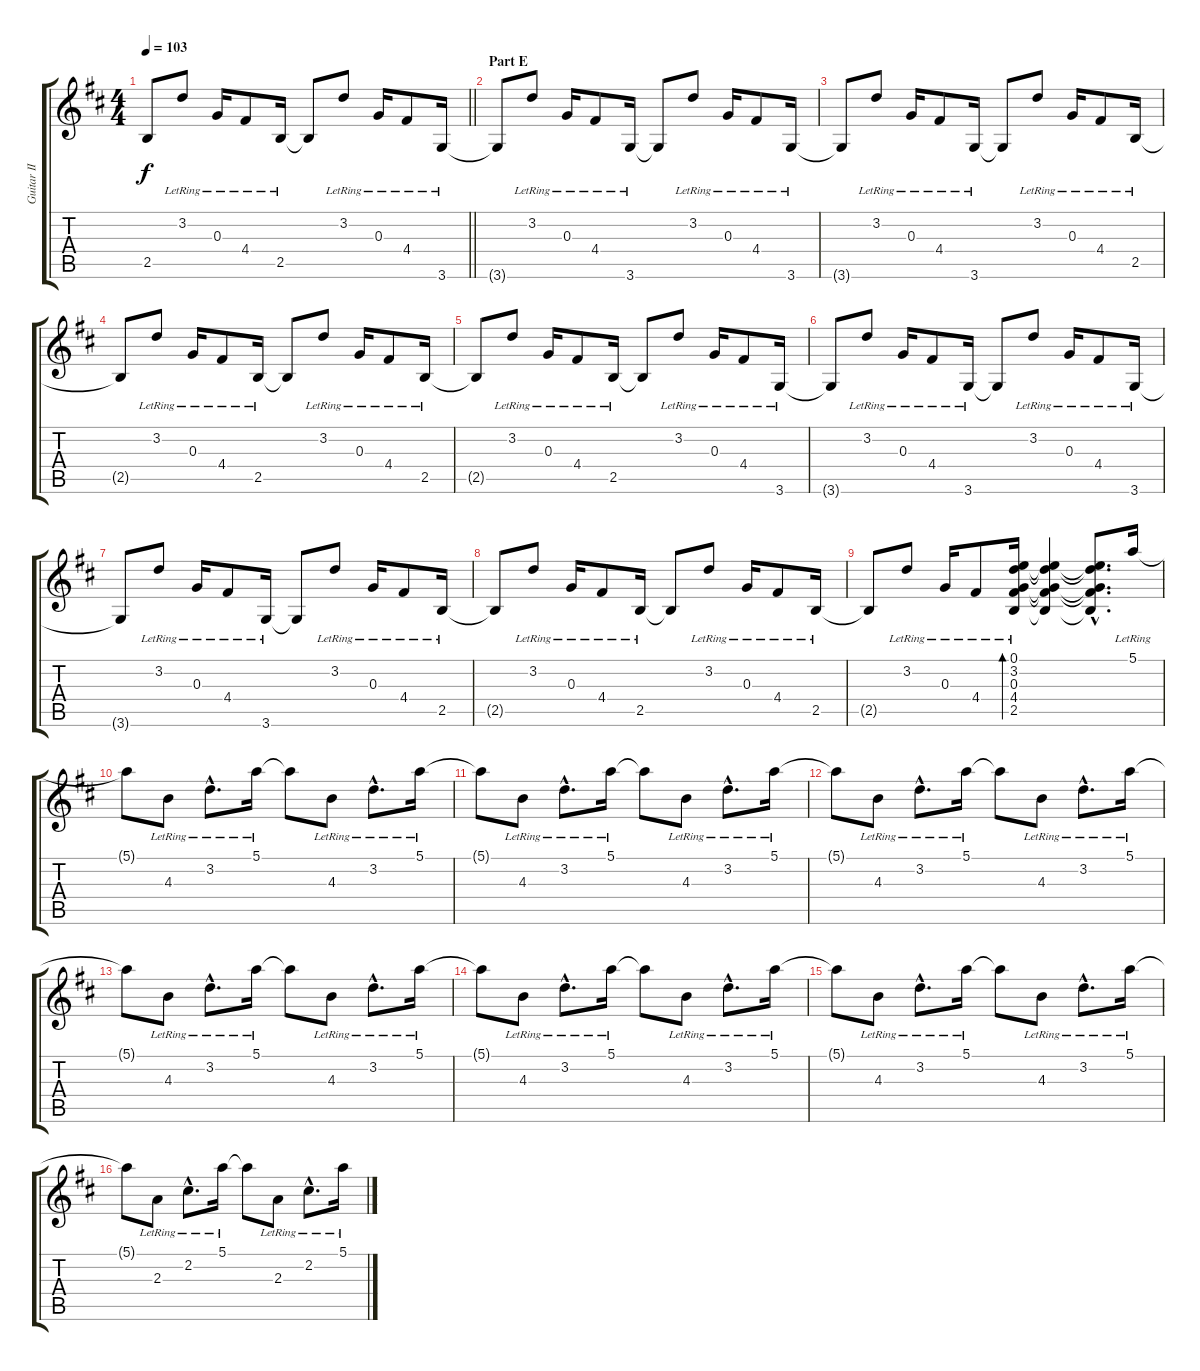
\track ("Guitar II (Inoran)" "Guitar II ") {instrument distortionguitar}
\staff {score tabs}
\tuning (E4 B3 G3 D3 A2 E2) {hide}
\ts (4 4)
\tempo 103
\clef g2
\barLineRight lightlight
\ks d
2.5{t}.8{dy f} 3.2{lr}.8 0.3{lr}.16 4.4{lr}.8 2.5{lr}.16 2.5{t}.8 3.2{lr}.8 0.3{lr}.16 4.4{lr}.8 3.6{lr}.16 |
\section ("" "Part E")
3.6{t}.8 3.2{lr}.8 0.3{lr}.16 4.4{lr}.8 3.6{lr}.16 3.6{t}.8 3.2{lr}.8 0.3{lr}.16 4.4{lr}.8 3.6{lr}.16 |
3.6{t}.8 3.2{lr}.8 0.3{lr}.16 4.4{lr}.8 3.6{lr}.16 3.6{t}.8 3.2{lr}.8 0.3{lr}.16 4.4{lr}.8 2.5{lr}.16 |
2.5{t}.8 3.2{lr}.8 0.3{lr}.16 4.4{lr}.8 2.5{lr}.16 2.5{t}.8 3.2{lr}.8 0.3{lr}.16 4.4{lr}.8 2.5{lr}.16 |
2.5{t}.8 3.2{lr}.8 0.3{lr}.16 4.4{lr}.8 2.5{lr}.16 2.5{t}.8 3.2{lr}.8 0.3{lr}.16 4.4{lr}.8 3.6{lr}.16 |
3.6{t}.8 3.2{lr}.8 0.3{lr}.16 4.4{lr}.8 3.6{lr}.16 3.6{t}.8 3.2{lr}.8 0.3{lr}.16 4.4{lr}.8 3.6{lr}.16 |
3.6{t}.8 3.2{lr}.8 0.3{lr}.16 4.4{lr}.8 3.6{lr}.16 3.6{t}.8 3.2{lr}.8 0.3{lr}.16 4.4{lr}.8 2.5{lr}.16 |
2.5{t}.8 3.2{lr}.8 0.3{lr}.16 4.4{lr}.8 2.5{lr}.16 2.5{t}.8 3.2{lr}.8 0.3{lr}.16 4.4{lr}.8 2.5{lr}.16 |
2.5{t}.8 3.2{lr}.8 0.3{lr}.16 4.4{lr}.8 (0.1{lr} 3.2{lr} 0.3{lr} 4.4{lr} 2.5{lr}).16{bd 120} (0.1{t} 3.2{t} 0.3{t} 4.4{t} 2.5{t}).4 (0.1{hac t} 3.2{hac t} 0.3{hac t} 4.4{hac t} 2.5{hac t}).8{d} 5.1{lr}.16 |
5.1{t}.8 4.3{lr}.8 3.2{hac lr}.8{d} 5.1{lr}.16 5.1{t}.8 4.3{lr}.8 3.2{hac lr}.8{d} 5.1{lr}.16 |
5.1{t}.8 4.3{lr}.8 3.2{hac lr}.8{d} 5.1{lr}.16 5.1{t}.8 4.3{lr}.8 3.2{hac lr}.8{d} 5.1{lr}.16 |
5.1{t}.8 4.3{lr}.8 3.2{hac lr}.8{d} 5.1{lr}.16 5.1{t}.8 4.3{lr}.8 3.2{hac lr}.8{d} 5.1{lr}.16 |
5.1{t}.8 4.3{lr}.8 3.2{hac lr}.8{d} 5.1{lr}.16 5.1{t}.8 4.3{lr}.8 3.2{hac lr}.8{d} 5.1{lr}.16 |
5.1{t}.8 4.3{lr}.8 3.2{hac lr}.8{d} 5.1{lr}.16 5.1{t}.8 4.3{lr}.8 3.2{hac lr}.8{d} 5.1{lr}.16 |
5.1{t}.8 4.3{lr}.8 3.2{hac lr}.8{d} 5.1{lr}.16 5.1{t}.8 4.3{lr}.8 3.2{hac lr}.8{d} 5.1{lr}.16 |
5.1{t}.8 2.3{lr}.8 2.2{hac lr}.8{d} 5.1{lr}.16 5.1{t}.8 2.3{lr}.8 2.2{hac lr}.8{d} 5.1{lr}.16
